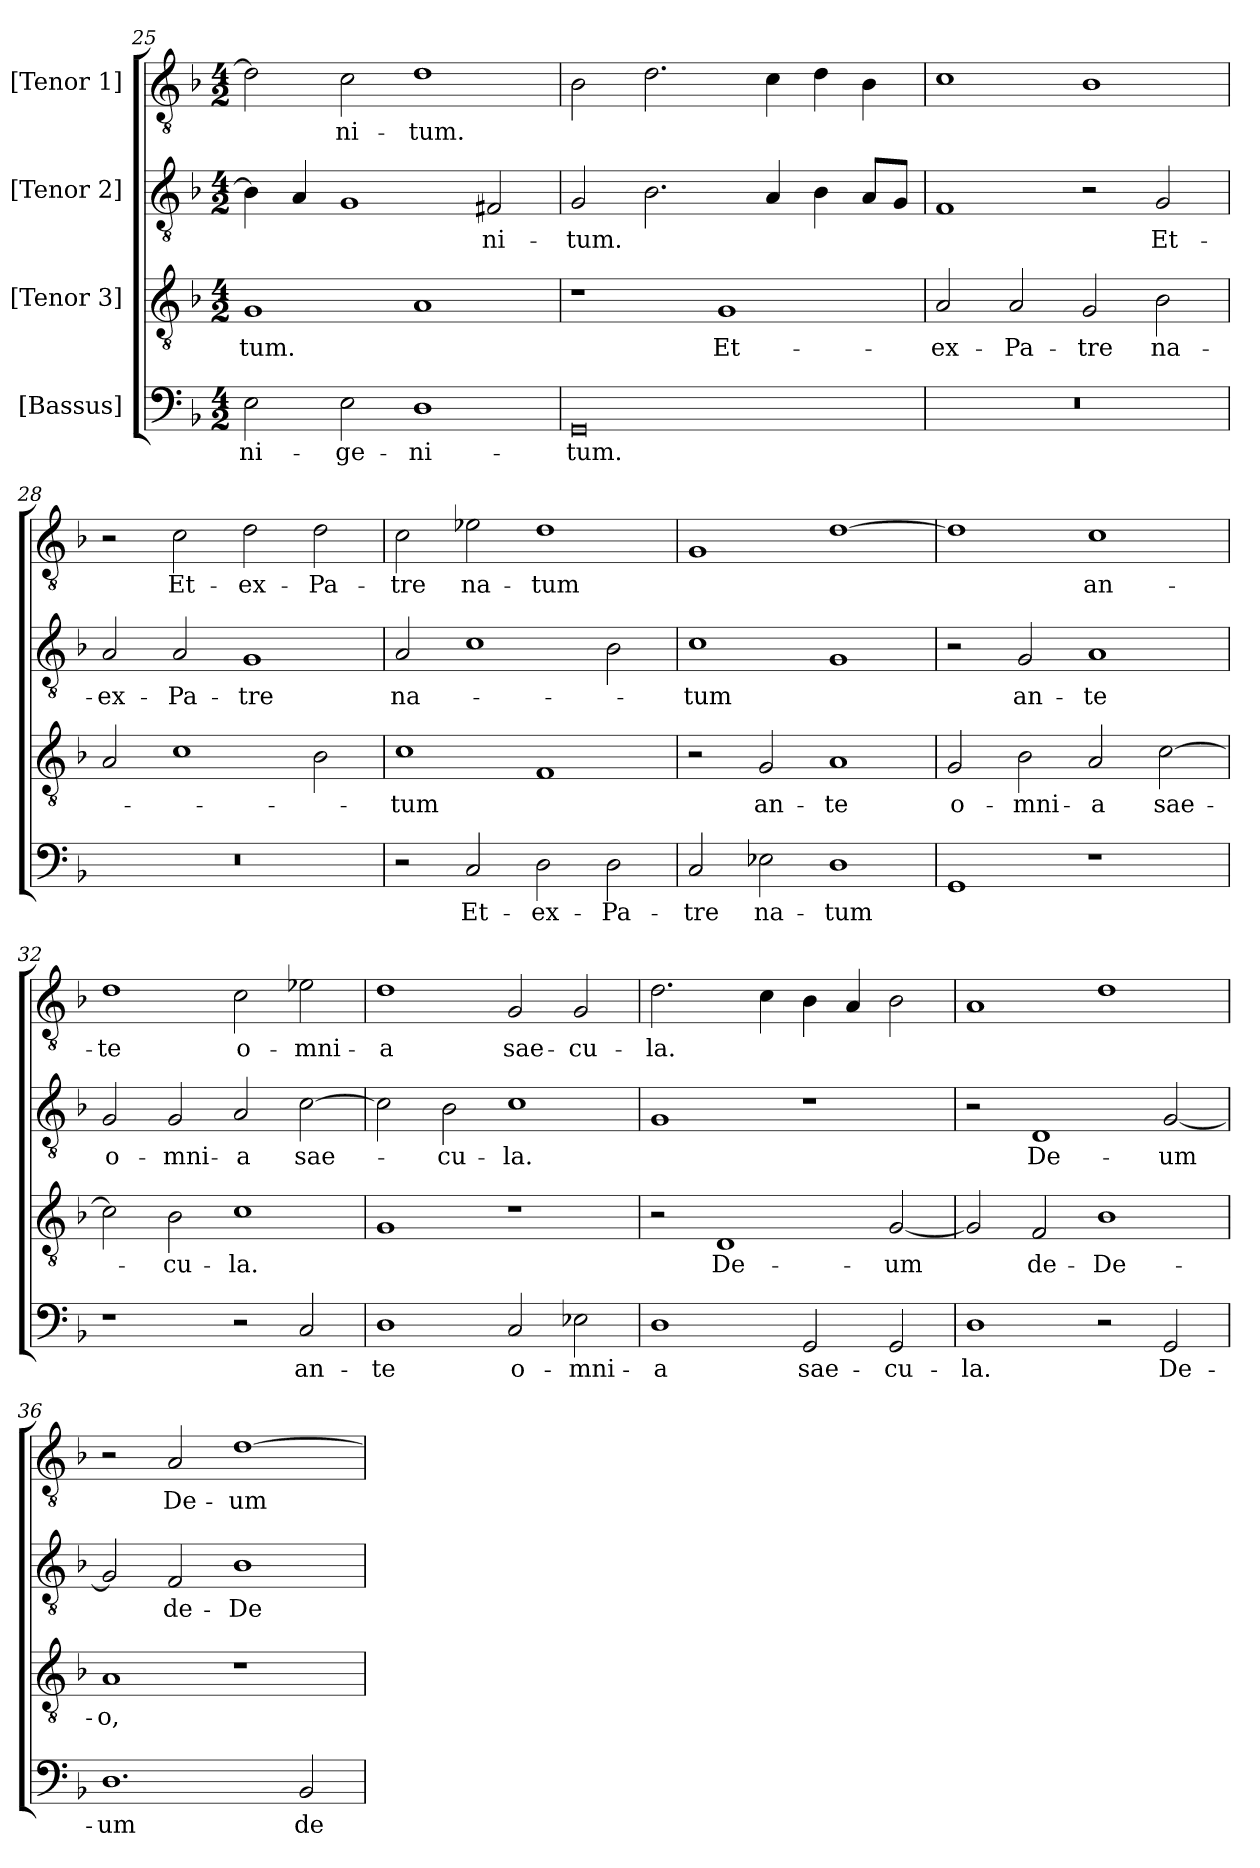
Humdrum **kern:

**kern	**text	**kern	**text	**kern	**text	**kern	**text
*part4	*part4	*part3	*part3	*part2	*part2	*part1	*part1
*staff4	*staff4	*staff3	*staff3	*staff2	*staff2	*staff1	*staff1
*I"[Bassus]	*	*I"[Tenor 3]	*	*I"[Tenor 2]	*	*I"[Tenor 1]	*
*clefF4	*	*clefGv2	*	*clefGv2	*	*clefGv2	*
*k[b-]	*	*k[b-]	*	*k[b-]	*	*k[b-]	*
*M4/2	*	*M4/2	*	*M4/2	*	*M4/2	*
=25	=25	=25	=25	=25	=25	=25	=25
2E\	-ni-	1G/	-tum.	4B-\]	.	2d\]	.
.	.	.	.	4A/	.	.	.
2E\	-ge-	.	.	1G/	.	2c\	-ni-
1D\	-ni-	1A/	.	.	.	1d\	-tum.
.	.	.	.	2F#X/	-ni-	.	.
=26	=26	=26	=26	=26	=26	=26	=26
0GG/	-tum.	1r	.	2G/	-tum.	2B-\	.
.	.	.	.	2.B-\	.	2.d\	.
.	.	1G/	Et-	.	.	.	.
.	.	.	.	4A/	.	4c\	.
.	.	.	.	4B-\	.	4d\	.
.	.	.	.	8A/L	.	4B-\	.
.	.	.	.	8G/J	.	.	.
=27	=27	=27	=27	=27	=27	=27	=27
0r	.	2A/	ex-	1F/	.	1c\	.
.	.	2A/	Pa-	.	.	.	.
.	.	2G/	-tre	2r	.	1B-\	.
.	.	2B-\	na-	2G/	Et-	.	.
=28	=28	=28	=28	=28	=28	=28	=28
0r	.	2A/	.	2A/	ex-	2r	.
.	.	1c\	.	2A/	Pa-	2c\	Et-
.	.	.	.	1G/	-tre	2d\	ex-
.	.	2B-\	.	.	.	2d\	Pa-
=29	=29	=29	=29	=29	=29	=29	=29
2r	.	1c\	-tum	2A/	na-	2c\	-tre
2C/	Et-	.	.	1c\	.	2e-X\	na-
2D\	ex-	1F/	.	.	.	1d\	-tum
2D\	Pa-	.	.	2B-\	.	.	.
=30	=30	=30	=30	=30	=30	=30	=30
2C/	-tre	2r	.	1c\	-tum	1G/	.
2E-X\	na-	2G/	an-	.	.	.	.
1D\	-tum	1A/	-te	1G/	.	[1d\	.
=31	=31	=31	=31	=31	=31	=31	=31
1GG/	.	2G/	o-	2r	.	1d\]	.
.	.	2B-\	-mni-	2G/	an-	.	.
1r	.	2A/	-a	1A/	-te	1c\	an-
.	.	[2c\	sae-	.	.	.	.
=32	=32	=32	=32	=32	=32	=32	=32
1r	.	2c\]	.	2G/	o-	1d\	-te
.	.	2B-\	-cu-	2G/	-mni-	.	.
2r	.	1c\	-la.	2A/	-a	2c\	o-
2C/	an-	.	.	[2c\	sae-	2e-X\	-mni-
=33	=33	=33	=33	=33	=33	=33	=33
1D\	-te	1G/	.	2c\]	.	1d\	-a
.	.	.	.	2B-\	-cu-	.	.
2C/	o-	1r	.	1c\	-la.	2G/	sae-
2E-X\	-mni-	.	.	.	.	2G/	-cu-
=34	=34	=34	=34	=34	=34	=34	=34
1D\	-a	2r	.	1G/	.	2.d\	-la.
.	.	1D/	De-	.	.	.	.
.	.	.	.	.	.	4c\	.
2GG/	sae-	.	.	1r	.	4B-\	.
.	.	.	.	.	.	4A/	.
2GG/	-cu-	[2G/	-um	.	.	2B-\	.
=35	=35	=35	=35	=35	=35	=35	=35
1D\	-la.	2G/]	.	2r	.	1A/	.
.	.	2F/	de-	1D/	De-	.	.
2r	.	1B-\	De-	.	.	1d\	.
2GG/	De-	.	.	[2G/	-um	.	.
=36	=36	=36	=36	=36	=36	=36	=36
1.D\	-um	1A/	-o,	2G/]	.	2r	.
.	.	.	.	2F/	de-	2A/	De-
.	.	1r	.	1B-\	De-	[1d\	-um
2BB-/	de-	.	.	.	.	.	.
=	=	=	=	=	=	=	=
*-	*-	*-	*-	*-	*-	*-	*-
